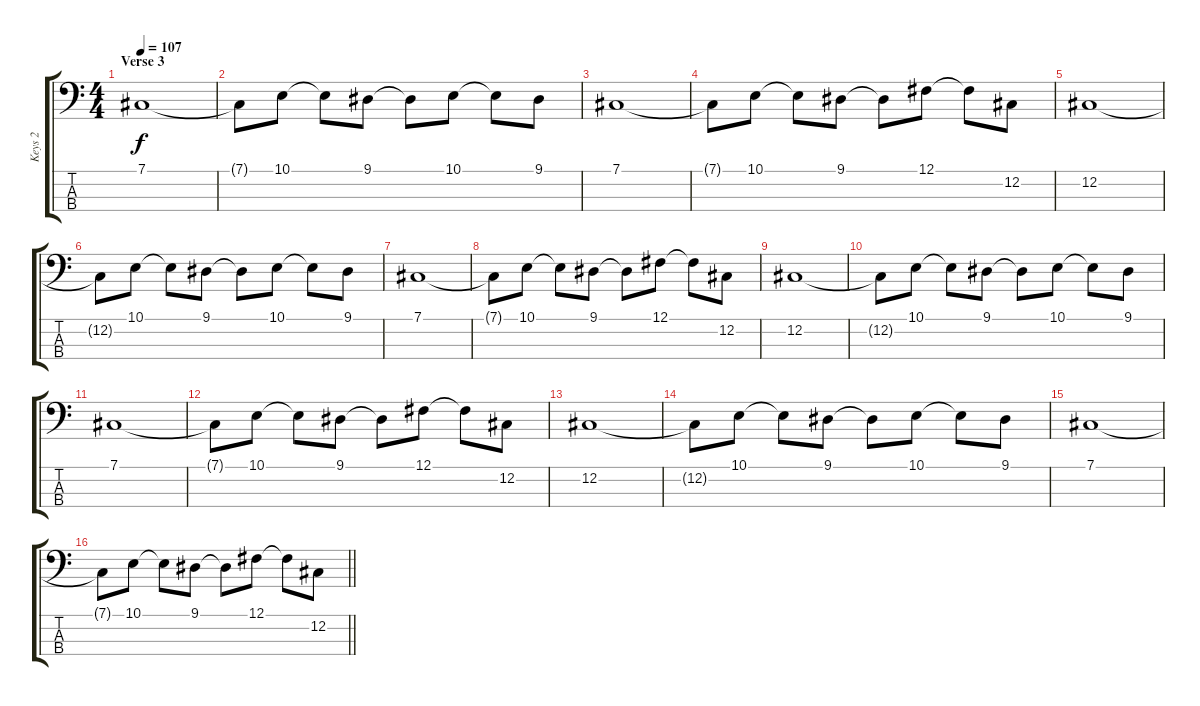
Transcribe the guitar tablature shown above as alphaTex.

\track ("Keys 2" "Keys 2") {instrument rockorgan}
\staff {score tabs}
\tuning (Gb2 Db2 Ab1 Db1) {hide}
\ts (4 4)
\section ("" "Verse 3")
\tempo 107
\clef f4
\ks c
7.1.1{dy f} |
7.1{t}.8 10.1.8 10.1{t}.8 9.1.8 9.1{t}.8 10.1.8 10.1{t}.8 9.1.8 |
7.1.1 |
7.1{t}.8 10.1.8 10.1{t}.8 9.1.8 9.1{t}.8 12.1.8 12.1{t}.8 12.2.8 |
12.2.1 |
12.2{t}.8 10.1.8 10.1{t}.8 9.1.8 9.1{t}.8 10.1.8 10.1{t}.8 9.1.8 |
7.1.1 |
7.1{t}.8 10.1.8 10.1{t}.8 9.1.8 9.1{t}.8 12.1.8 12.1{t}.8 12.2.8 |
12.2.1 |
12.2{t}.8 10.1.8 10.1{t}.8 9.1.8 9.1{t}.8 10.1.8 10.1{t}.8 9.1.8 |
7.1.1 |
7.1{t}.8 10.1.8 10.1{t}.8 9.1.8 9.1{t}.8 12.1.8 12.1{t}.8 12.2.8 |
12.2.1 |
12.2{t}.8 10.1.8 10.1{t}.8 9.1.8 9.1{t}.8 10.1.8 10.1{t}.8 9.1.8 |
7.1.1 |
\barLineRight lightlight
7.1{t}.8 10.1.8 10.1{t}.8 9.1.8 9.1{t}.8 12.1.8 12.1{t}.8 12.2.8
